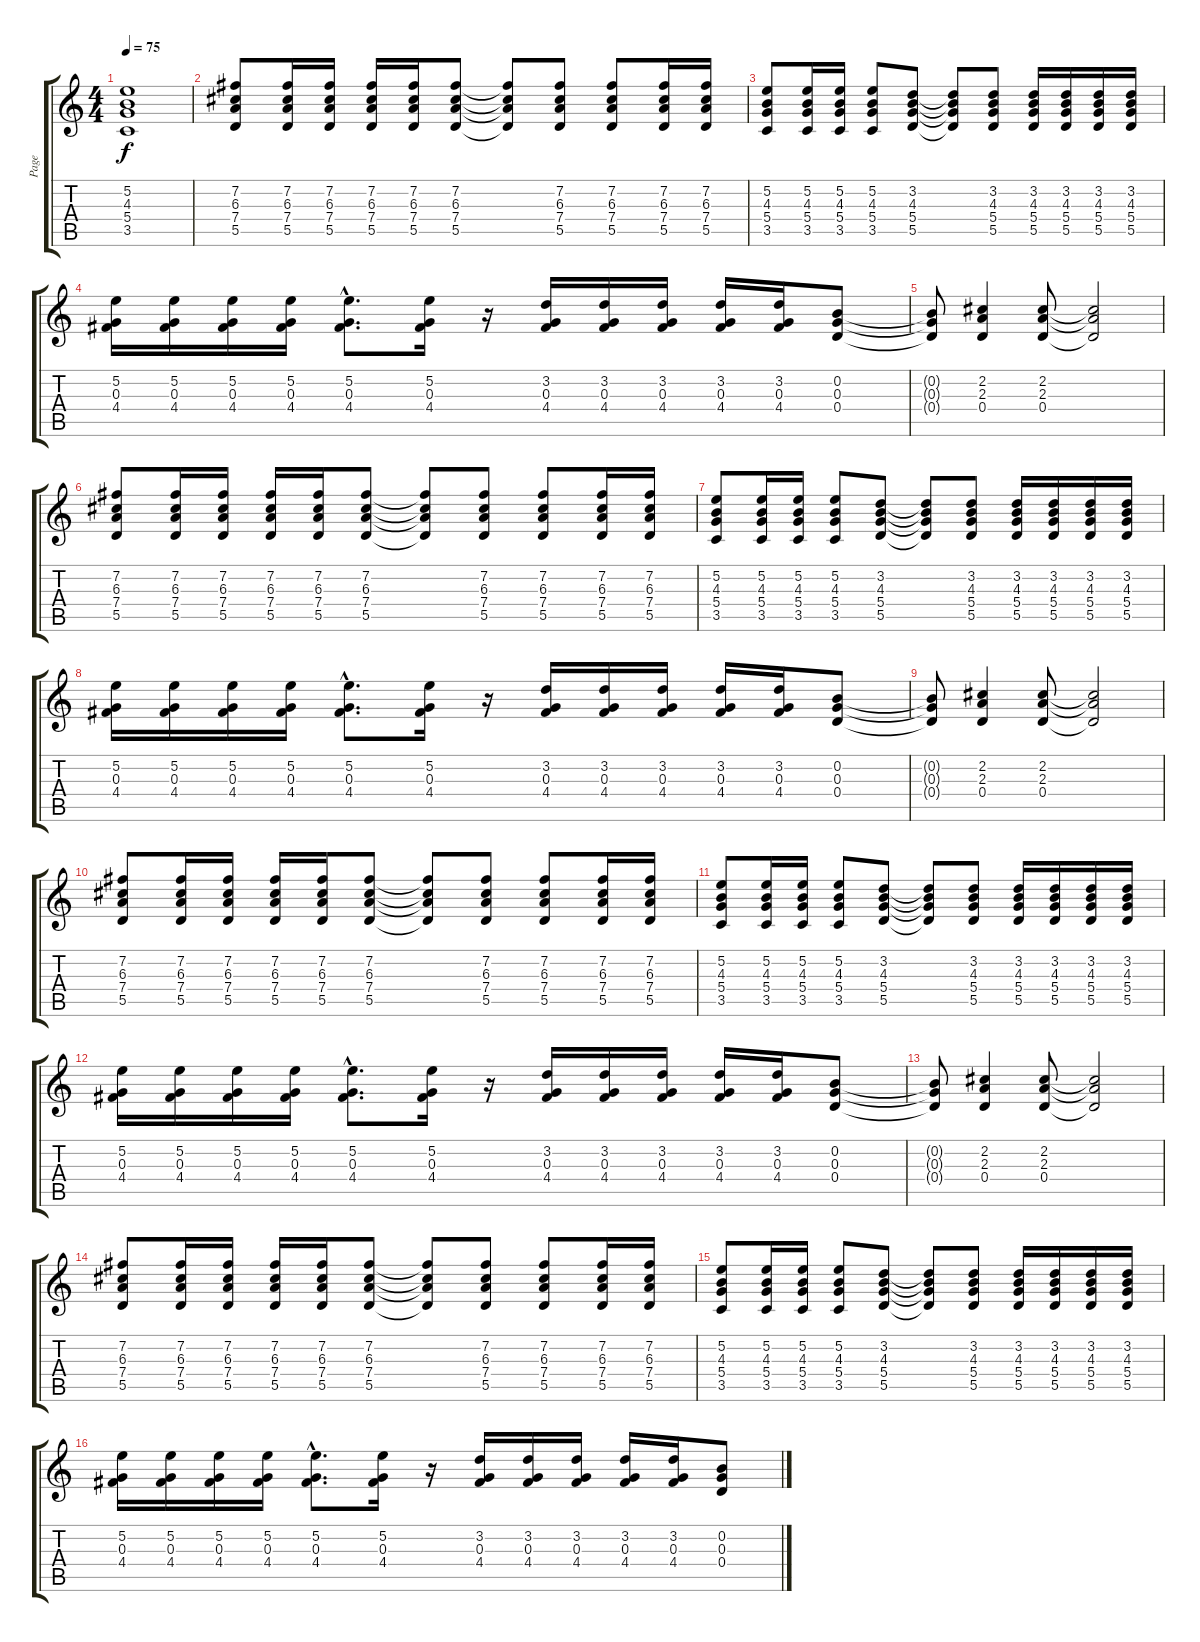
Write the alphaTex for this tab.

\track ("Page" "Page") {instrument electricguitarjazz}
\staff {score tabs}
\tuning (E4 B3 G3 D3 A2 D2) {hide}
\ts (4 4)
\tempo 75
\clef g2
\ks c
(5.2 4.3 5.4 3.5).1{dy f} |
(7.2 6.3 7.4 5.5).8 (7.2 6.3 7.4 5.5).16 (7.2 6.3 7.4 5.5).16 (7.2 6.3 7.4 5.5).16 (7.2 6.3 7.4 5.5).16 (7.2 6.3 7.4 5.5).8 (7.2{t} 6.3{t} 7.4{t} 5.5{t}).8 (7.2 6.3 7.4 5.5).8 (7.2 6.3 7.4 5.5).8 (7.2 6.3 7.4 5.5).16 (7.2 6.3 7.4 5.5).16 |
(5.2 4.3 5.4 3.5).8 (5.2 4.3 5.4 3.5).16 (5.2 4.3 5.4 3.5).16 (5.2 4.3 5.4 3.5).8 (3.2 4.3 5.4 5.5).8 (3.2{t} 4.3{t} 5.4{t} 5.5{t}).8 (3.2 4.3 5.4 5.5).8 (3.2 4.3 5.4 5.5).16 (3.2 4.3 5.4 5.5).16 (3.2 4.3 5.4 5.5).16 (3.2 4.3 5.4 5.5).16 |
(5.2 0.3 4.4).16 (5.2 0.3 4.4).16 (5.2 0.3 4.4).16 (5.2 0.3 4.4).16 (5.2{hac} 0.3{hac} 4.4{hac}).8{d} (5.2 0.3 4.4).16 r.16 (3.2 0.3 4.4).16 (3.2 0.3 4.4).16 (3.2 0.3 4.4).16 (3.2 0.3 4.4).16 (3.2 0.3 4.4).16 (0.2 0.3 0.4).8 |
(0.2{t} 0.3{t} 0.4{t}).8 (2.2 2.3 0.4).4 (2.2 2.3 0.4).8 (2.2{t} 2.3{t} 0.4{t}).2 |
(7.2 6.3 7.4 5.5).8 (7.2 6.3 7.4 5.5).16 (7.2 6.3 7.4 5.5).16 (7.2 6.3 7.4 5.5).16 (7.2 6.3 7.4 5.5).16 (7.2 6.3 7.4 5.5).8 (7.2{t} 6.3{t} 7.4{t} 5.5{t}).8 (7.2 6.3 7.4 5.5).8 (7.2 6.3 7.4 5.5).8 (7.2 6.3 7.4 5.5).16 (7.2 6.3 7.4 5.5).16 |
(5.2 4.3 5.4 3.5).8 (5.2 4.3 5.4 3.5).16 (5.2 4.3 5.4 3.5).16 (5.2 4.3 5.4 3.5).8 (3.2 4.3 5.4 5.5).8 (3.2{t} 4.3{t} 5.4{t} 5.5{t}).8 (3.2 4.3 5.4 5.5).8 (3.2 4.3 5.4 5.5).16 (3.2 4.3 5.4 5.5).16 (3.2 4.3 5.4 5.5).16 (3.2 4.3 5.4 5.5).16 |
(5.2 0.3 4.4).16 (5.2 0.3 4.4).16 (5.2 0.3 4.4).16 (5.2 0.3 4.4).16 (5.2{hac} 0.3{hac} 4.4{hac}).8{d} (5.2 0.3 4.4).16 r.16 (3.2 0.3 4.4).16 (3.2 0.3 4.4).16 (3.2 0.3 4.4).16 (3.2 0.3 4.4).16 (3.2 0.3 4.4).16 (0.2 0.3 0.4).8 |
(0.2{t} 0.3{t} 0.4{t}).8 (2.2 2.3 0.4).4 (2.2 2.3 0.4).8 (2.2{t} 2.3{t} 0.4{t}).2 |
(7.2 6.3 7.4 5.5).8 (7.2 6.3 7.4 5.5).16 (7.2 6.3 7.4 5.5).16 (7.2 6.3 7.4 5.5).16 (7.2 6.3 7.4 5.5).16 (7.2 6.3 7.4 5.5).8 (7.2{t} 6.3{t} 7.4{t} 5.5{t}).8 (7.2 6.3 7.4 5.5).8 (7.2 6.3 7.4 5.5).8 (7.2 6.3 7.4 5.5).16 (7.2 6.3 7.4 5.5).16 |
(5.2 4.3 5.4 3.5).8 (5.2 4.3 5.4 3.5).16 (5.2 4.3 5.4 3.5).16 (5.2 4.3 5.4 3.5).8 (3.2 4.3 5.4 5.5).8 (3.2{t} 4.3{t} 5.4{t} 5.5{t}).8 (3.2 4.3 5.4 5.5).8 (3.2 4.3 5.4 5.5).16 (3.2 4.3 5.4 5.5).16 (3.2 4.3 5.4 5.5).16 (3.2 4.3 5.4 5.5).16 |
(5.2 0.3 4.4).16 (5.2 0.3 4.4).16 (5.2 0.3 4.4).16 (5.2 0.3 4.4).16 (5.2{hac} 0.3{hac} 4.4{hac}).8{d} (5.2 0.3 4.4).16 r.16 (3.2 0.3 4.4).16 (3.2 0.3 4.4).16 (3.2 0.3 4.4).16 (3.2 0.3 4.4).16 (3.2 0.3 4.4).16 (0.2 0.3 0.4).8 |
(0.2{t} 0.3{t} 0.4{t}).8 (2.2 2.3 0.4).4 (2.2 2.3 0.4).8 (2.2{t} 2.3{t} 0.4{t}).2 |
(7.2 6.3 7.4 5.5).8 (7.2 6.3 7.4 5.5).16 (7.2 6.3 7.4 5.5).16 (7.2 6.3 7.4 5.5).16 (7.2 6.3 7.4 5.5).16 (7.2 6.3 7.4 5.5).8 (7.2{t} 6.3{t} 7.4{t} 5.5{t}).8 (7.2 6.3 7.4 5.5).8 (7.2 6.3 7.4 5.5).8 (7.2 6.3 7.4 5.5).16 (7.2 6.3 7.4 5.5).16 |
(5.2 4.3 5.4 3.5).8 (5.2 4.3 5.4 3.5).16 (5.2 4.3 5.4 3.5).16 (5.2 4.3 5.4 3.5).8 (3.2 4.3 5.4 5.5).8 (3.2{t} 4.3{t} 5.4{t} 5.5{t}).8 (3.2 4.3 5.4 5.5).8 (3.2 4.3 5.4 5.5).16 (3.2 4.3 5.4 5.5).16 (3.2 4.3 5.4 5.5).16 (3.2 4.3 5.4 5.5).16 |
(5.2 0.3 4.4).16 (5.2 0.3 4.4).16 (5.2 0.3 4.4).16 (5.2 0.3 4.4).16 (5.2{hac} 0.3{hac} 4.4{hac}).8{d} (5.2 0.3 4.4).16 r.16 (3.2 0.3 4.4).16 (3.2 0.3 4.4).16 (3.2 0.3 4.4).16 (3.2 0.3 4.4).16 (3.2 0.3 4.4).16 (0.2 0.3 0.4).8
